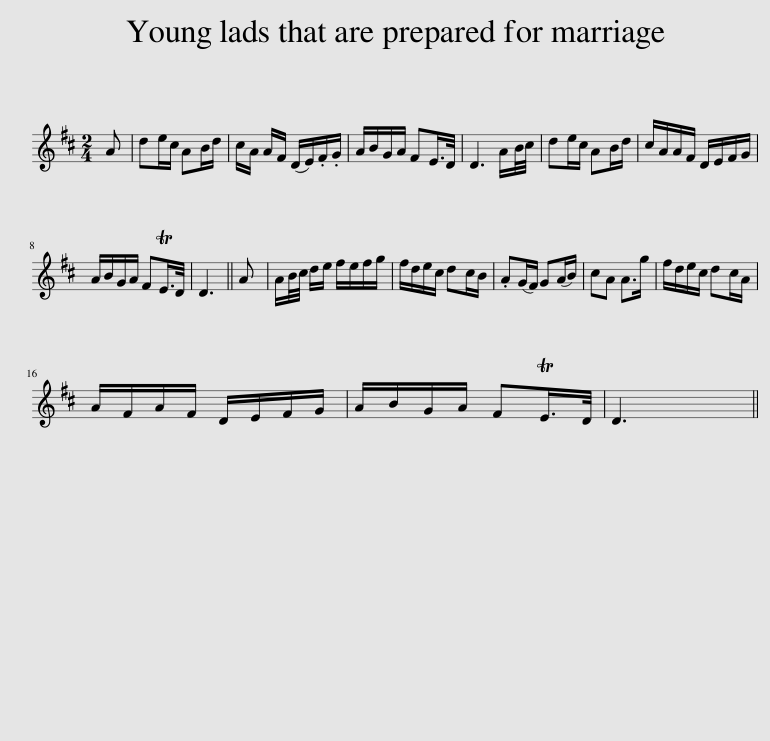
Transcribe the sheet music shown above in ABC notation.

X:1
L:1/8
M:2/4
I:linebreak $
K:D
V:1 treble
V:1
 A | de/c/ AB/d/ | c/A/ A/F/ (D/E/).F/.G/ | A/B/G/A/ FE/>D/ | D3 A/B/4c/4 | %5
 de/c/ AB/d/ | c/A/A/F/ D/E/F/G/ |$ A/B/G/A/ FTE/>D/ | D3 || A | %10
 A/B/4c/4 d/e/ f/e/f/g/ | f/d/e/c/ dc/B/ | .A(G/F/) G(A/B/) | cA A>g | f/d/e/c/ dc/A/ |$ %15
 A/F/A/F/ D/E/F/G/ | A/B/G/A/ FTE/>D/ | D3 || %18
